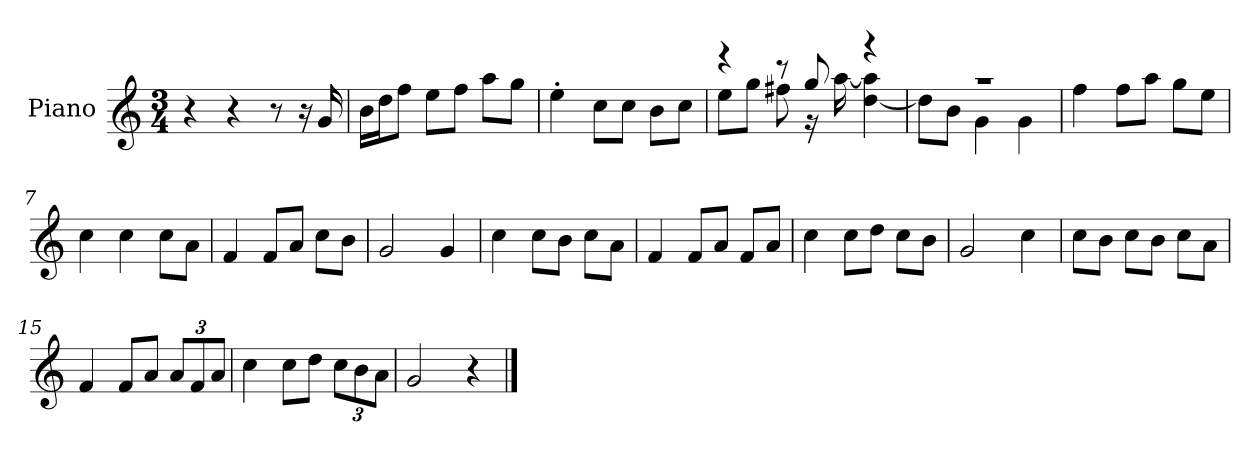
**kern
*part1
*staff1
*I"Piano
*I'P-no
*clefG2
*k[]
*M3/4
*MM177
=1
4r
4r
8r
16r
16g/
=2
16b\LL
16dd\J
8ff\J
8ee\L
8ff\J
8aa\L
8gg\J
=3
4ee'\
8cc\L
8cc\J
8b\L
8cc\J
=4
*^
4r	8ee\L
.	8gg\J
8r	8ff#X\
8gg/	16r
.	[16aa\
4r	[4dd\ 4aa\]
=5	=5
2.r	8dd\L]
.	8b\J
.	4g\
.	4g\
*v	*v
=6
4ff\
8ff\L
8aa\J
8gg\L
8ee\J
=7
4cc\
4cc\
8cc\L
8a\J
!!LO:LB:g=z
=8
4f/
8f/L
8a/J
8cc\L
8b\J
=9
2g/
4g/
=10
4cc\
8cc\L
8b\J
8cc\L
8a\J
=11
4f/
8f/L
8a/J
8f/L
8a/J
=12
4cc\
8cc\L
8dd\J
8cc\L
8b\J
=13
2g/
4cc\
=14
8cc\L
8b\J
8cc\L
8b\J
8cc\L
8a\J
=15
4f/
8f/L
8a/J
*Xbrackettup
12a/L
12f/
12a/J
!!LO:LB:g=z
=16
4cc\
8cc\L
8dd\J
12cc\L
12b\
12a\J
=17
2g/
4r
==
*-
